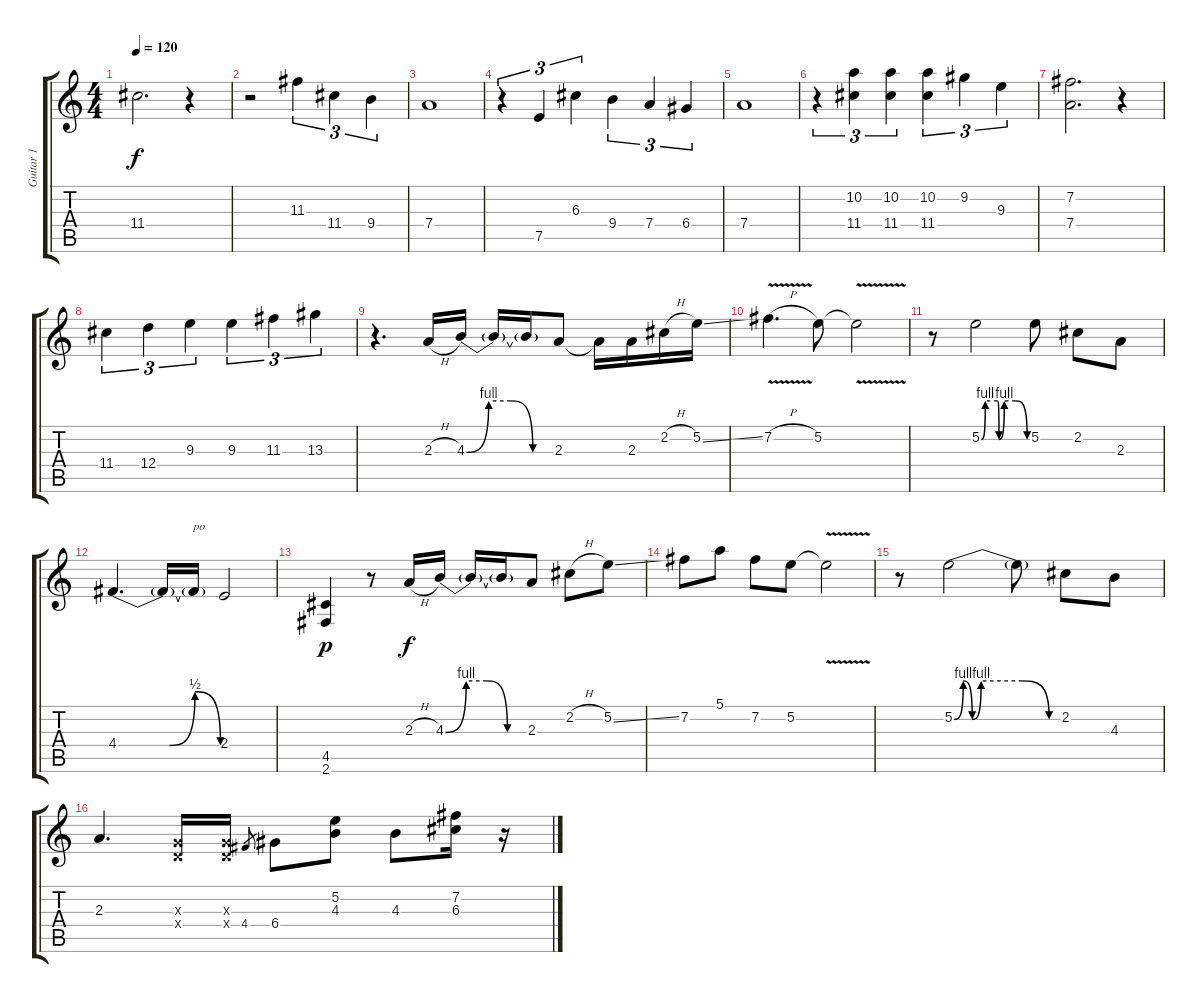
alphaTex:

\track ("Guitar 1" "Guitar 1") {instrument distortionguitar}
\staff {score tabs}
\tuning (E4 B3 G3 D3 A2 E2) {hide}
\ts (4 4)
\tempo 120
\clef g2
\ks c
11.4.2{d dy f} r.4 |
r.2 11.3.4{tu (3 2)} 11.4.4{tu (3 2)} 9.4.4{tu (3 2)} |
7.4.1 |
r.4{tu (3 2)} 7.5.4{tu (3 2)} 6.3.4{tu (3 2)} 9.4.4{tu (3 2)} 7.4.4{tu (3 2)} 6.4.4{tu (3 2)} |
7.4.1 |
r.4{tu (3 2)} (10.2 11.4).4{tu (3 2)} (10.2 11.4).4{tu (3 2)} (10.2 11.4).4{tu (3 2)} 9.2.4{tu (3 2)} 9.3.4{tu (3 2)} |
(7.2 7.4).2{d} r.4 |
11.4.4{tu (3 2)} 12.4.4{tu (3 2)} 9.3.4{tu (3 2)} 9.3.4{tu (3 2)} 11.3.4{tu (3 2)} 13.3.4{tu (3 2)} |
r.4{d} 2.3{h}.16 4.3{be (custom 0 0 15 4 30 4 45 0 60 0)}.16 4.3{t}.16 4.3{t}.16 2.3.8 2.3{t}.16 2.3.16 2.2{h}.16 5.2{ss}.16 |
7.2{v h}.4{d} 5.2.8 5.2{v t}.2 |
r.8 5.2{be (custom 0 0 5 4 21 4 23 0 30 4 45 4 60 0)}.2 5.2.8 2.2.8 2.3.8 |
4.4{be (custom 0 0 30 0 45 2 60 0)}.4{d} 4.4{t}.16 4.4{t}.16{txt "po"} 2.4.2 |
(4.5 2.6).4{dy p} r.8 2.3{h}.16{dy f} 4.3{be (custom 0 0 15 4 30 4 45 0 60 0)}.16 4.3{t}.16 4.3{t}.16 2.3.8 2.2{h}.8 5.2{ss}.8 |
7.2.8 5.1.8 7.2.8 5.2.8 5.2{v t}.2 |
r.8 5.2{be (custom 0 0 5 4 10 0 15 4 30 4 38 4 53 0 60 0)}.2 5.2{t}.8 2.2.8 4.3.8 |
2.3.4{d} (0.3{x} 0.4{x}).16 (0.3{x} 0.4{x}).16 4.4.8{gr} 6.4.8 (5.2 4.3).8 4.3.8 (7.2 6.3).16 r.16
